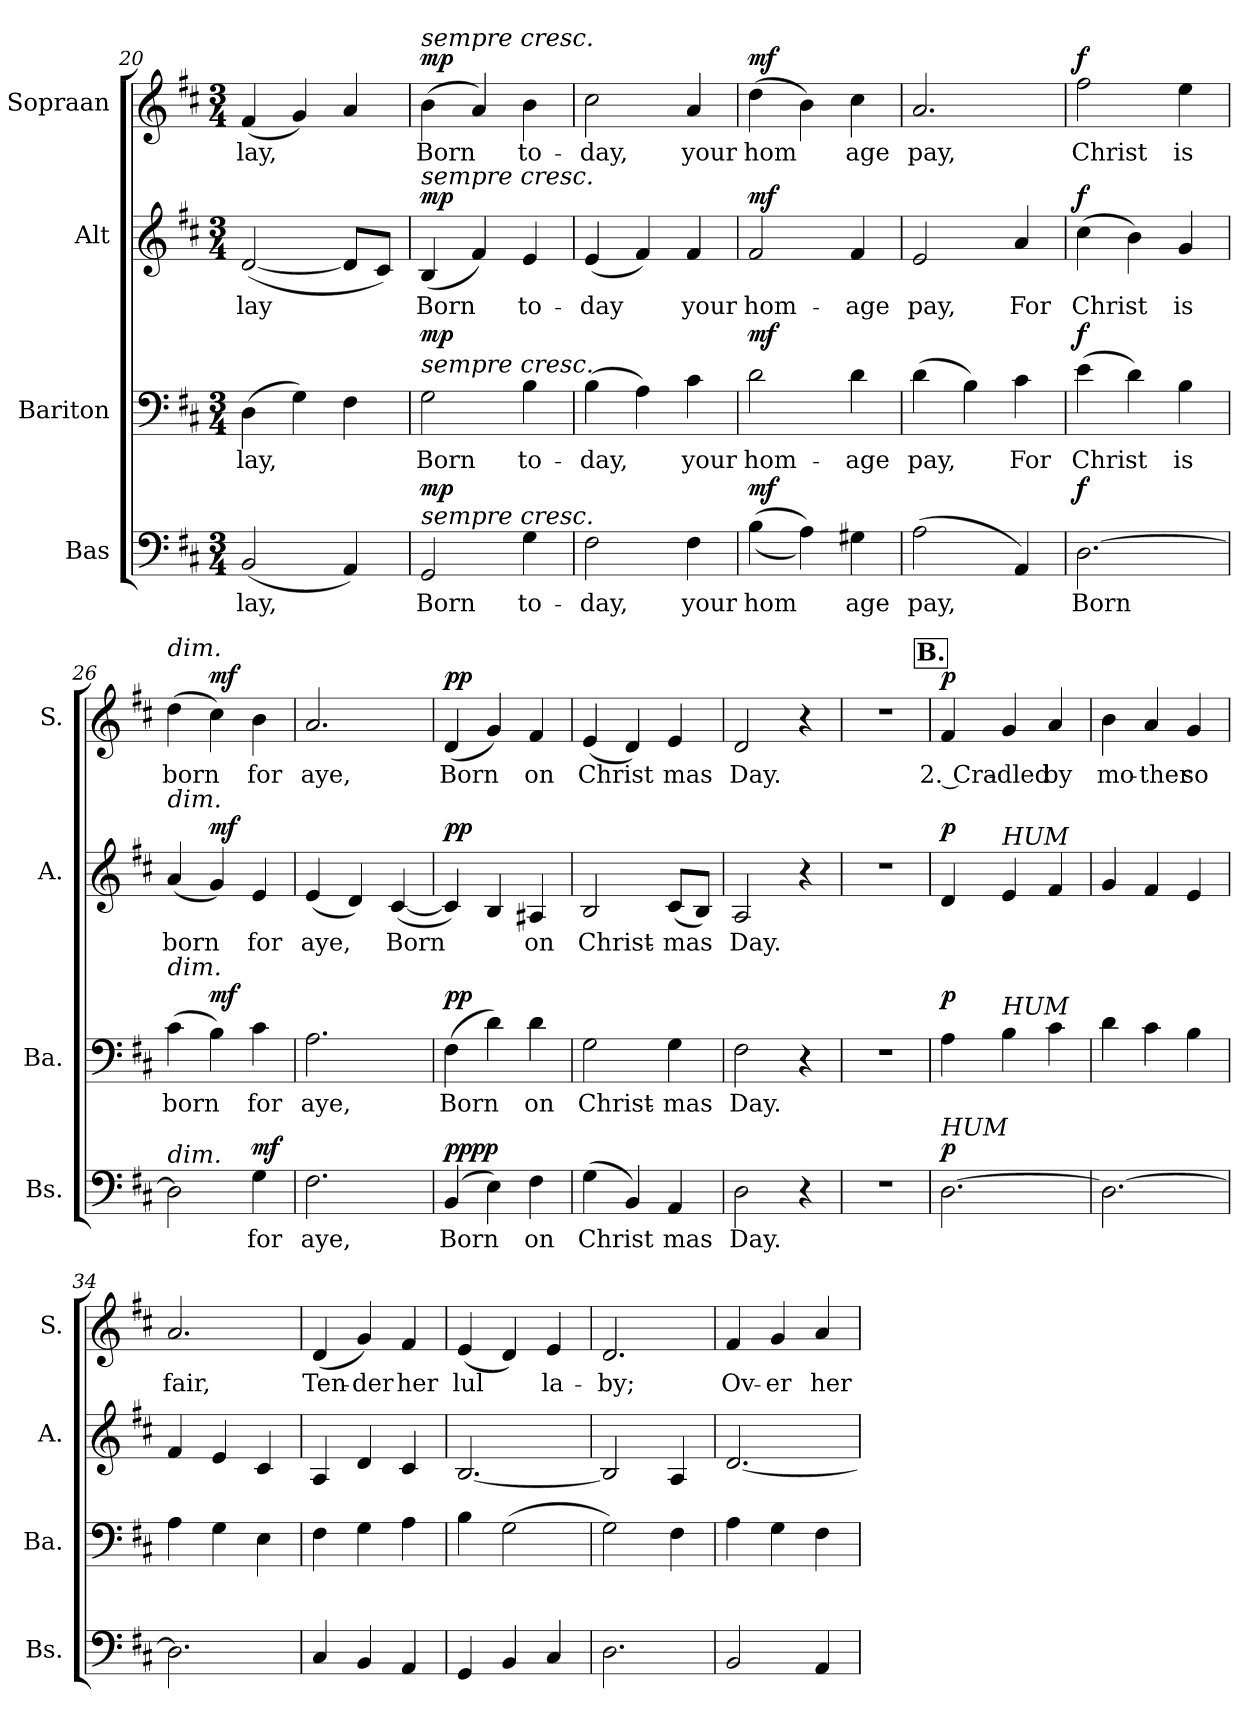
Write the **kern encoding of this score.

**kern	**text	**dynam	**kern	**text	**dynam	**kern	**text	**dynam	**kern	**text	**dynam
*part4	*part4	*part4	*part3	*part3	*part3	*part2	*part2	*part2	*part1	*part1	*part1
*staff4	*staff4	*staff4	*staff3	*staff3	*staff3	*staff2	*staff2	*staff2	*staff1	*staff1	*staff1
*I"Bas	*	*	*I"Bariton	*	*	*I"Alt	*	*	*I"Sopraan	*	*
*I'Bs.	*	*	*I'Ba.	*	*	*I'A.	*	*	*I'S.	*	*
*clefF4	*	*	*clefF4	*	*	*clefG2	*	*	*clefG2	*	*
*k[f#c#]	*	*	*k[f#c#]	*	*	*k[f#c#]	*	*	*k[f#c#]	*	*
*M3/4	*	*	*M3/4	*	*	*M3/4	*	*	*M3/4	*	*
=20	=20	=20	=20	=20	=20	=20	=20	=20	=20	=20	=20
(2BB/	lay,	.	(4D\	lay,	.	([2d/	lay	.	(4f#/	lay,	.
.	.	.	4G\)	.	.	.	.	.	4g/)	.	.
4AA/)	.	.	4F#\	.	.	8d/L]	.	.	4a/	.	.
.	.	.	.	.	.	8c#/J)	.	.	.	.	.
=21	=21	=21	=21	=21	=21	=21	=21	=21	=21	=21	=21
!	!	!	!	!	!	!	!	!	!LO:TX:a:i:t=sempre cresc.	!	!
!	!	!	!	!	!	!LO:TX:a:i:t=sempre cresc.	!	!	!	!	!
!	!	!	!LO:TX:a:i:t=sempre cresc.	!	!	!	!	!	!	!	!
!LO:TX:a:i:t=sempre cresc.	!	!	!	!	!	!	!	!	!	!	!
!	!	!LO:DY:a	!	!	!LO:DY:a	!	!	!LO:DY:a	!	!	!LO:DY:a
2GG/	Born	mp	2G\	Born	mp	(4B/	Born	mp	(4b\	Born	mp
.	.	.	.	.	.	4f#/)	.	.	4a/)	.	.
4G\	to-	.	4B\	to-	.	4e/	to-	.	4b\	to-	.
!!LO:PB:g=z
=22	=22	=22	=22	=22	=22	=22	=22	=22	=22	=22	=22
2F#\	-day,	.	(4B\	-day,	.	(4e/	-day	.	2cc#\	-day,	.
.	.	.	4A\)	.	.	4f#/)	.	.	.	.	.
4F#\	your	.	4c#\	your	.	4f#/	your	.	4a/	your	.
=23	=23	=23	=23	=23	=23	=23	=23	=23	=23	=23	=23
!	!	!LO:DY:a	!	!	!LO:DY:a	!	!	!LO:DY:a	!	!	!LO:DY:a
((4B\	hom	mf	2d\	hom-	mf	2f#/	hom-	mf	(4dd\	-hom	mf
4A\))	.	.	.	.	.	.	.	.	4b\)	.	.
4G#X\	age	.	4d\	-age	.	4f#/	-age	.	4cc#\	age	.
=24	=24	=24	=24	=24	=24	=24	=24	=24	=24	=24	=24
(2A\	pay,	.	(4d\	pay,	.	2e/	pay,	.	2.a/	pay,	.
.	.	.	4B\)	.	.	.	.	.	.	.	.
4AA/)	.	.	4c#\	For	.	4a/	For	.	.	.	.
=25	=25	=25	=25	=25	=25	=25	=25	=25	=25	=25	=25
!	!	!LO:DY:a	!	!	!LO:DY:a	!	!	!LO:DY:a	!	!	!LO:DY:a
[2.D\	Born	f	(4e\	Christ	f	(4cc#\	Christ	f	2ff#\	Christ	f
.	.	.	4d\)	.	.	4b\)	.	.	.	.	.
.	.	.	4B\	is	.	4g/	is	.	4ee\	is	.
=26	=26	=26	=26	=26	=26	=26	=26	=26	=26	=26	=26
!	!	!	!	!	!	!	!	!	!LO:TX:a:i:t=dim.	!	!
!	!	!	!	!	!	!LO:TX:a:i:t=dim.	!	!	!	!	!
!	!	!	!LO:TX:a:i:t=dim.	!	!	!	!	!	!	!	!
!LO:TX:a:i:t=dim.	!	!	!	!	!	!	!	!	!	!	!
2D\]	.	.	(4c#\	born	.	(4a/	born	.	(4dd\	born	.
!	!	!	!	!	!LO:DY:a	!	!	!LO:DY:a	!	!	!LO:DY:a
.	.	.	4B\)	.	mf	4g/)	.	mf	4cc#\)	.	mf
!	!	!LO:DY:a	!	!	!	!	!	!	!	!	!
4G\	for	mf	4c#\	for	.	4e/	for	.	4b\	for	.
!!LO:LB:g=z
=27	=27	=27	=27	=27	=27	=27	=27	=27	=27	=27	=27
2.F#\	aye,	.	2.A\	aye,	.	(4e/	aye,	.	2.a/	aye,	.
.	.	.	.	.	.	4d/)	.	.	.	.	.
.	.	.	.	.	.	([4c#/	Born	.	.	.	.
=28	=28	=28	=28	=28	=28	=28	=28	=28	=28	=28	=28
!	!	!LO:DY:a	!	!	!	!	!	!	!	!	!
!	!	!LO:DY:n=1:a	!	!	!LO:DY:a	!	!	!LO:DY:a	!	!	!LO:DY:a
(4BB/	Born	pp pp	(4F#\	Born	pp	4c#/])	.	pp	(4d/	Born	pp
4E\)	.	.	4d\)	.	.	4B/	.	.	4g/)	.	.
4F#\	on	.	4d\	on	.	4A#X/	on	.	4f#/	on	.
=29	=29	=29	=29	=29	=29	=29	=29	=29	=29	=29	=29
(4G\	Christ	.	2G\	Christ-	.	2B/	Christ-	.	(4e/	Christ	.
4BB/)	.	.	.	.	.	.	.	.	4d/)	.	.
4AA/	mas	.	4G\	-mas	.	(8c#/L	-mas	.	4e/	mas	.
.	.	.	.	.	.	8B/J)	.	.	.	.	.
=30	=30	=30	=30	=30	=30	=30	=30	=30	=30	=30	=30
2D\	Day.	.	2F#\	Day.	.	2A/	Day.	.	2d/	Day.	.
4r	.	.	4r	.	.	4r	.	.	4r	.	.
=31	=31	=31	=31	=31	=31	=31	=31	=31	=31	=31	=31
2.r	.	.	2.r	.	.	2.r	.	.	2.r	.	.
!!LO:LB:g=z
!!LO:REH:place=s1:a:B:fs=14:t=B.
=32	=32	=32	=32	=32	=32	=32	=32	=32	=32	=32	=32
!LO:TX:a:i:t=HUM	!	!	!	!	!	!	!	!	!	!	!
!	!	!LO:DY:a	!	!	!LO:DY:a	!	!	!LO:DY:a	!	!	!LO:DY:a
[2.D\	.	p	4A\	.	p	4d/	.	p	4f#/	2. Cra-	p
!	!	!	!	!	!	!LO:TX:a:i:t=HUM	!	!	!	!	!
!	!	!	!LO:TX:a:i:t=HUM	!	!	!	!	!	!	!	!
.	.	.	4B\	.	.	4e/	.	.	4g/	-dled	.
.	.	.	4c#\	.	.	4f#/	.	.	4a/	by	.
=33	=33	=33	=33	=33	=33	=33	=33	=33	=33	=33	=33
2.D\_	.	.	4d\	.	.	4g/	.	.	4b\	mo-	.
.	.	.	4c#\	.	.	4f#/	.	.	4a/	-ther	.
.	.	.	4B\	.	.	4e/	.	.	4g/	so	.
=34	=34	=34	=34	=34	=34	=34	=34	=34	=34	=34	=34
2.D\]	.	.	4A\	.	.	4f#/	.	.	2.a/	fair,	.
.	.	.	4G\	.	.	4e/	.	.	.	.	.
.	.	.	4E\	.	.	4c#/	.	.	.	.	.
=35	=35	=35	=35	=35	=35	=35	=35	=35	=35	=35	=35
4C#/	.	.	4F#\	.	.	4A/	.	.	(4d/	Ten-	.
4BB/	.	.	4G\	.	.	4d/	.	.	4g/)	-der	.
4AA/	.	.	4A\	.	.	4c#/	.	.	4f#/	her	.
=36	=36	=36	=36	=36	=36	=36	=36	=36	=36	=36	=36
4GG/	.	.	4B\	.	.	[2.B/	.	.	(4e/	lul	.
4BB/	.	.	(2G\	.	.	.	.	.	4d/)	.	.
4C#/	.	.	.	.	.	.	.	.	4e/	la-	.
=37	=37	=37	=37	=37	=37	=37	=37	=37	=37	=37	=37
2.D\	.	.	2G\)	.	.	2B/]	.	.	2.d/	-by;	.
.	.	.	4F#\	.	.	4A/	.	.	.	.	.
=38	=38	=38	=38	=38	=38	=38	=38	=38	=38	=38	=38
2BB/	.	.	4A\	.	.	[2.d/	.	.	4f#/	Ov-	.
.	.	.	4G\	.	.	.	.	.	4g/	-er	.
4AA/	.	.	4F#\	.	.	.	.	.	4a/	her	.
=	=	=	=	=	=	=	=	=	=	=	=
*-	*-	*-	*-	*-	*-	*-	*-	*-	*-	*-	*-
